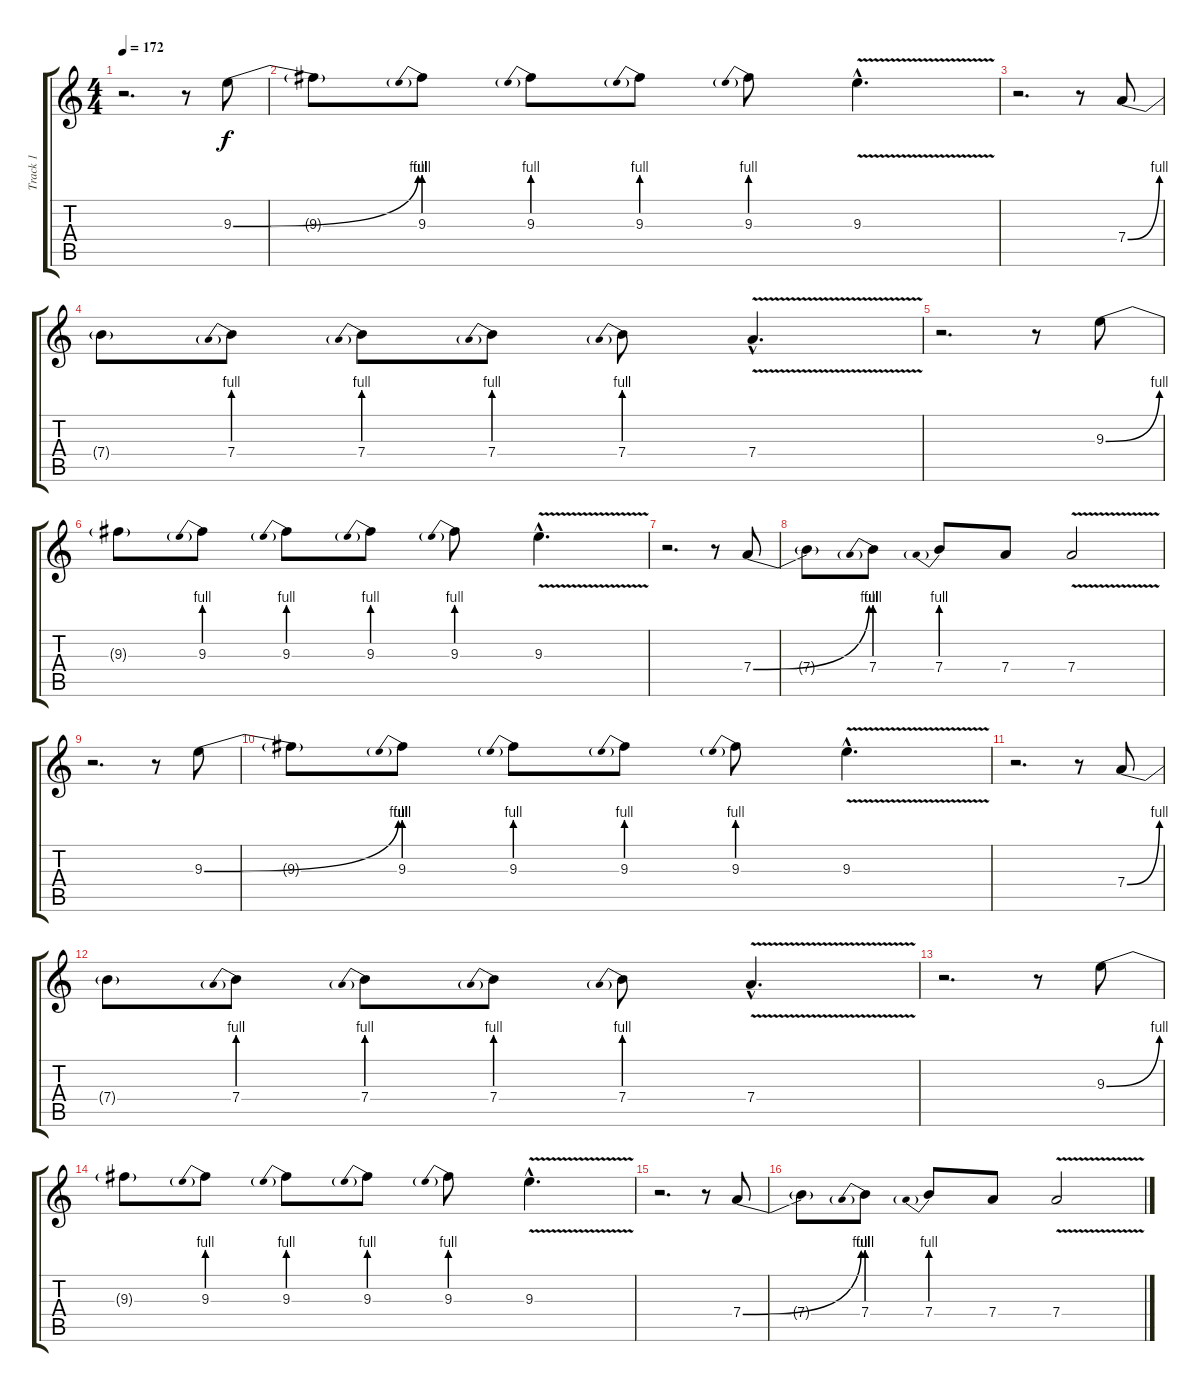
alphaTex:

\track ("Track 1" "Track 1") {instrument overdrivenguitar}
\staff {score tabs}
\tuning (E4 B3 G3 D3 A2 E2) {hide}
\ts (4 4)
\tempo 172
\clef g2
\ks c
r.2{d dy f} r.8 9.3{be (bend 0 0 60 4)}.8 |
9.3{t}.8 9.3{be (prebend 0 4 60 4)}.8 9.3{be (prebend 0 4 60 4)}.8 9.3{be (prebend 0 4 60 4)}.8 9.3{be (prebend 0 4 60 4)}.8 9.3{v hac}.4{d} |
r.2{d} r.8 7.4{be (bend 0 0 60 4)}.8 |
7.4{t}.8 7.4{be (prebend 0 4 60 4)}.8 7.4{be (prebend 0 4 60 4)}.8 7.4{be (prebend 0 4 60 4)}.8 7.4{be (prebend 0 4 60 4)}.8 7.4{v hac}.4{d} |
r.2{d} r.8 9.3{be (bend 0 0 60 4)}.8 |
9.3{t}.8 9.3{be (prebend 0 4 60 4)}.8 9.3{be (prebend 0 4 60 4)}.8 9.3{be (prebend 0 4 60 4)}.8 9.3{be (prebend 0 4 60 4)}.8 9.3{v hac}.4{d} |
r.2{d} r.8 7.4{be (bend 0 0 60 4)}.8 |
7.4{t}.8 7.4{be (prebend 0 4 60 4)}.8 7.4{be (prebend 0 4 60 4)}.8 7.4.8 7.4{v}.2 |
r.2{d} r.8 9.3{be (bend 0 0 60 4)}.8 |
9.3{t}.8 9.3{be (prebend 0 4 60 4)}.8 9.3{be (prebend 0 4 60 4)}.8 9.3{be (prebend 0 4 60 4)}.8 9.3{be (prebend 0 4 60 4)}.8 9.3{v hac}.4{d} |
r.2{d} r.8 7.4{be (bend 0 0 60 4)}.8 |
7.4{t}.8 7.4{be (prebend 0 4 60 4)}.8 7.4{be (prebend 0 4 60 4)}.8 7.4{be (prebend 0 4 60 4)}.8 7.4{be (prebend 0 4 60 4)}.8 7.4{v hac}.4{d} |
r.2{d} r.8 9.3{be (bend 0 0 60 4)}.8 |
9.3{t}.8 9.3{be (prebend 0 4 60 4)}.8 9.3{be (prebend 0 4 60 4)}.8 9.3{be (prebend 0 4 60 4)}.8 9.3{be (prebend 0 4 60 4)}.8 9.3{v hac}.4{d} |
r.2{d} r.8 7.4{be (bend 0 0 60 4)}.8 |
7.4{t}.8 7.4{be (prebend 0 4 60 4)}.8 7.4{be (prebend 0 4 60 4)}.8 7.4.8 7.4{v}.2
